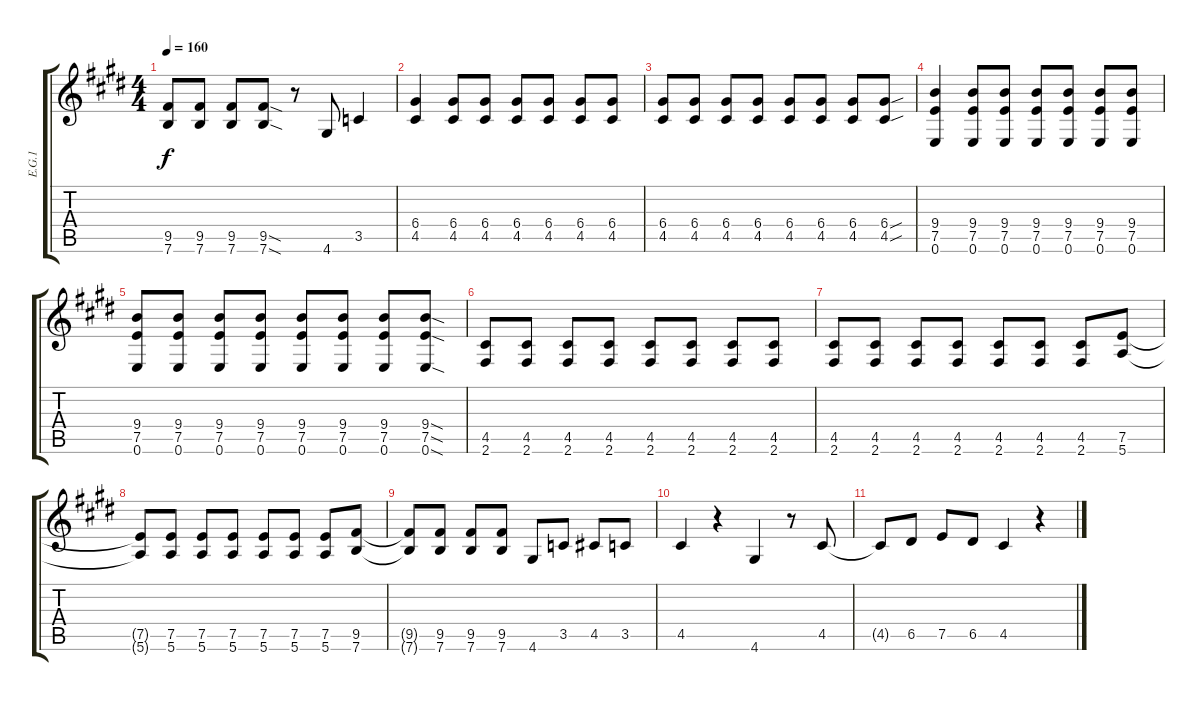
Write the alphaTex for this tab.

\track ("E.G.1" "E.G.1") {instrument distortionguitar}
\staff {score tabs}
\tuning (E4 B3 G3 D3 A2 E2) {hide}
\ts (4 4)
\tempo 160
\clef g2
\ks e
(9.5{t} 7.6{t}).8{dy f} (9.5 7.6).8 (9.5 7.6).8 (9.5{sod} 7.6{sod}).8 r.8 4.6.8 3.5.4 |
(6.4 4.5).4 (6.4 4.5).8 (6.4 4.5).8 (6.4 4.5).8 (6.4 4.5).8 (6.4 4.5).8 (6.4 4.5).8 |
(6.4 4.5).8 (6.4 4.5).8 (6.4 4.5).8 (6.4 4.5).8 (6.4 4.5).8 (6.4 4.5).8 (6.4 4.5).8 (6.4{sou} 4.5{sou}).8 |
(9.4 7.5 0.6).4 (9.4 7.5 0.6).8 (9.4 7.5 0.6).8 (9.4 7.5 0.6).8 (9.4 7.5 0.6).8 (9.4 7.5 0.6).8 (9.4 7.5 0.6).8 |
(9.4 7.5 0.6).8 (9.4 7.5 0.6).8 (9.4 7.5 0.6).8 (9.4 7.5 0.6).8 (9.4 7.5 0.6).8 (9.4 7.5 0.6).8 (9.4 7.5 0.6).8 (9.4{sod} 7.5{sod} 0.6{sod}).8 |
(4.5 2.6).8 (4.5 2.6).8 (4.5 2.6).8 (4.5 2.6).8 (4.5 2.6).8 (4.5 2.6).8 (4.5 2.6).8 (4.5 2.6).8 |
(4.5 2.6).8 (4.5 2.6).8 (4.5 2.6).8 (4.5 2.6).8 (4.5 2.6).8 (4.5 2.6).8 (4.5 2.6).8 (7.5 5.6).8 |
(7.5{t} 5.6{t}).8 (7.5 5.6).8 (7.5 5.6).8 (7.5 5.6).8 (7.5 5.6).8 (7.5 5.6).8 (7.5 5.6).8 (9.5 7.6).8 |
(9.5{t} 7.6{t}).8 (9.5 7.6).8 (9.5 7.6).8 (9.5 7.6).8 4.6.8 3.5.8 4.5.8 3.5.8 |
4.5.4 r.4 4.6.4 r.8 4.5.8 |
4.5{t}.8 6.5.8 7.5.8 6.5.8 4.5.4 r.4
